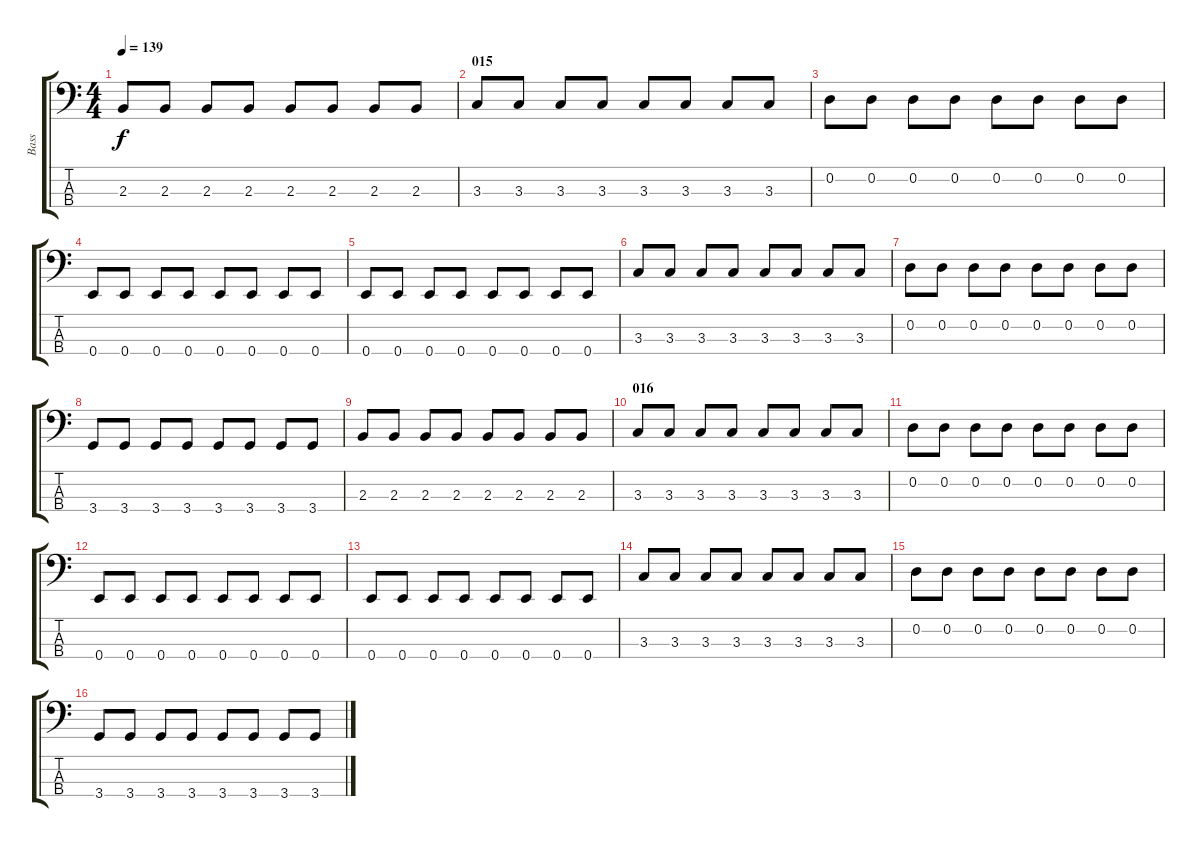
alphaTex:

\track ("Bass" "Bass") {instrument electricbasspick}
\staff {score tabs}
\tuning (G2 D2 A1 E1) {hide}
\ts (4 4)
\tempo 139
\clef f4
\ks c
2.3.8{dy f} 2.3.8 2.3.8 2.3.8 2.3.8 2.3.8 2.3.8 2.3.8 |
\section ("" "015")
3.3.8 3.3.8 3.3.8 3.3.8 3.3.8 3.3.8 3.3.8 3.3.8 |
0.2.8 0.2.8 0.2.8 0.2.8 0.2.8 0.2.8 0.2.8 0.2.8 |
0.4.8 0.4.8 0.4.8 0.4.8 0.4.8 0.4.8 0.4.8 0.4.8 |
0.4.8 0.4.8 0.4.8 0.4.8 0.4.8 0.4.8 0.4.8 0.4.8 |
3.3.8 3.3.8 3.3.8 3.3.8 3.3.8 3.3.8 3.3.8 3.3.8 |
0.2.8 0.2.8 0.2.8 0.2.8 0.2.8 0.2.8 0.2.8 0.2.8 |
3.4.8 3.4.8 3.4.8 3.4.8 3.4.8 3.4.8 3.4.8 3.4.8 |
2.3.8 2.3.8 2.3.8 2.3.8 2.3.8 2.3.8 2.3.8 2.3.8 |
\section ("" "016")
3.3.8 3.3.8 3.3.8 3.3.8 3.3.8 3.3.8 3.3.8 3.3.8 |
0.2.8 0.2.8 0.2.8 0.2.8 0.2.8 0.2.8 0.2.8 0.2.8 |
0.4.8 0.4.8 0.4.8 0.4.8 0.4.8 0.4.8 0.4.8 0.4.8 |
0.4.8 0.4.8 0.4.8 0.4.8 0.4.8 0.4.8 0.4.8 0.4.8 |
3.3.8 3.3.8 3.3.8 3.3.8 3.3.8 3.3.8 3.3.8 3.3.8 |
0.2.8 0.2.8 0.2.8 0.2.8 0.2.8 0.2.8 0.2.8 0.2.8 |
3.4.8 3.4.8 3.4.8 3.4.8 3.4.8 3.4.8 3.4.8 3.4.8
